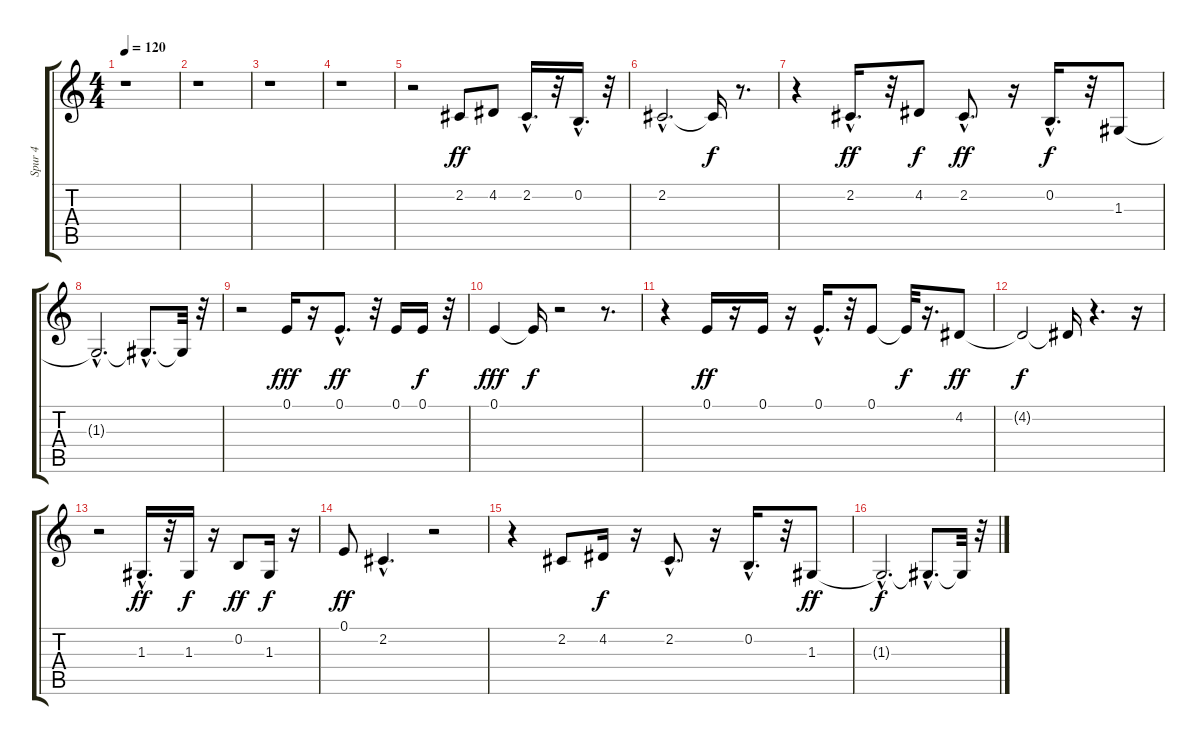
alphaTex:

\track ("Spur 4" "Spur 4") {instrument lead6voice}
\staff {score tabs}
\tuning (E4 B3 G3 D3 A2 E2) {hide}
\ts (4 4)
\tempo 120
\clef g2
\ks c
r.1{dy f} |
r.1 |
r.1 |
r.1 |
r.2 2.2.8{dy ff} 4.2.8 2.2{hac}.16{d} r.32 0.2{hac}.16{d} r.32 |
2.2{hac}.2{d} 2.2{t}.16{dy f} r.8{d} |
r.4 2.2{hac}.16{d dy ff} r.32 4.2.8{dy f} 2.2{hac}.8{d dy ff} r.16 0.2{hac}.16{d dy f} r.32 1.3.8 |
1.3{hac t}.2{d} 1.3{hac t}.8{d} 1.3{t}.32 r.32 |
r.2 0.1.16{dy fff} r.16 0.1{hac}.8{d dy ff} r.32 0.1.16 0.1.16{dy f} r.32 |
0.1.4{dy fff} 0.1{t}.16{dy f} r.2 r.8{d} |
r.4 0.1.16{dy ff} r.16 0.1.16 r.16 0.1{hac}.16{d} r.32 0.1.8 0.1{t}.32{dy f} r.16{d} 4.2.8{dy ff} |
4.2{t}.2{dy f} 4.2{t}.16 r.4{d} r.16 |
r.2 1.3{hac}.16{d dy ff} r.32 1.3.16{dy f} r.16 0.2.8{dy ff} 1.3.16{dy f} r.16 |
0.1.8{dy ff} 2.2{hac}.4{d} r.2 |
r.4 2.2.8 4.2.16{dy f} r.16 2.2{hac}.8{d} r.16 0.2{hac}.16{d} r.32 1.3.8{dy ff} |
1.3{hac t}.2{d dy f} 1.3{hac t}.8{d} 1.3{t}.32 r.32
